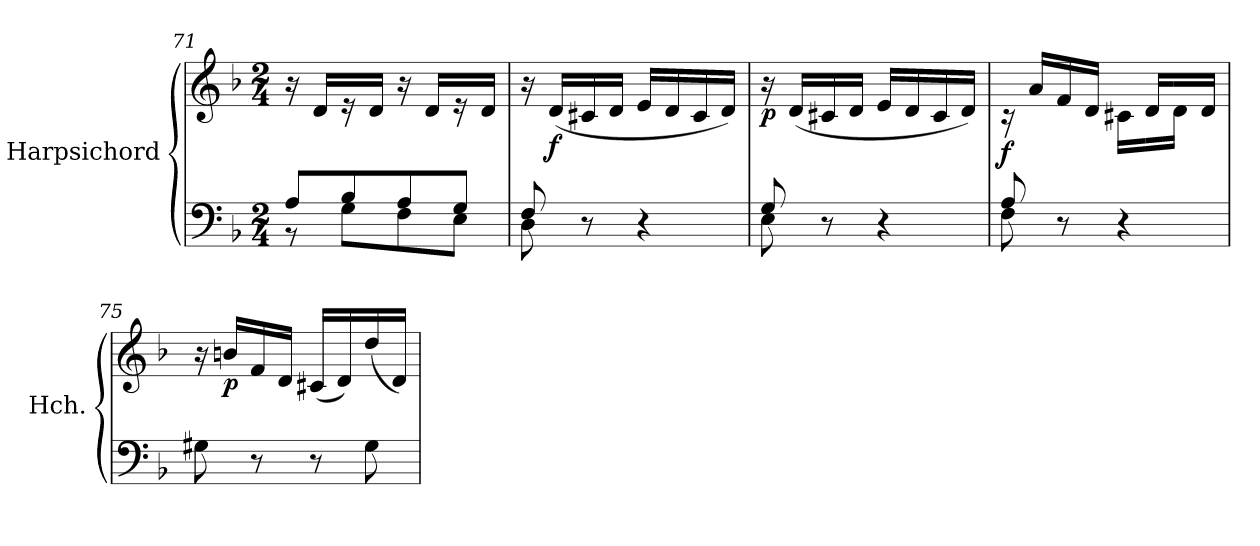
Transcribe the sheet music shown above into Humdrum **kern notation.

**kern	**kern	**dynam
*part1	*part1	*part1
*staff2	*staff1	*staff1/2
*I"Harpsichord	*	*
*I'Hch.	*	*
*clefF4	*clefG2	*
*k[b-]	*k[b-]	*
*M2/4	*M2/4	*
=71	=71	=71
*^	*	*
8A/L	8r	16r	.
.	.	16d/LL	.
8B-/	8G\L	16re	.
.	.	16d/JJ	.
8A/	8F\	16r	.
.	.	16d/LL	.
8G/J	8E\J	16re	.
.	.	16d/JJ	.
=72	=72	=72	=72
8F/	8D\	16r	.
!	!	!	!LO:DY:b
.	.	(<16d/LL	f
8r	8ryy	16c#X/	.
.	.	16d/JJ	.
4r	4ryy	16e/LL	.
.	.	16d/	.
.	.	16c#/	.
.	.	16d/JJ)	.
!!LO:LB:g=z
=73	=73	=73	=73
!	!	!	!LO:DY:b
8G/	8E\	16r	p
.	.	(<16d/LL	.
8r	8ryy	16c#X/	.
.	.	16d/JJ	.
4r	4ryy	16e/LL	.
.	.	16d/	.
.	.	16c#/	.
.	.	16d/JJ)	.
=74	=74	=74	=74
*	*	*^	*
!	!	!	!	!LO:DY:b
8A/	8F\	16rc	4ryy	f
.	.	16a/LL	.	.
8r	8ryy	16f/	.	.
.	.	16d/JJ	.	.
4r	4ryy	16rAyy	16c#X\LL	.
.	.	16d/LL	16ryy	.
.	.	16rAyy	16d\JJ	.
.	.	16d/JJ	16ryy	.
*v	*v	*	*	*
*	*v	*v	*
=75	=75	=75
8G#X\	16r	.
!	!	!LO:DY:b
.	16bn/LL	p
8r	16f/	.
.	16d/JJ	.
8r	(<16c#X/LL	.
.	16d/)	.
8G#\	(<16dd/	.
.	16d/JJ)	.
=	=	=
*-	*-	*-
